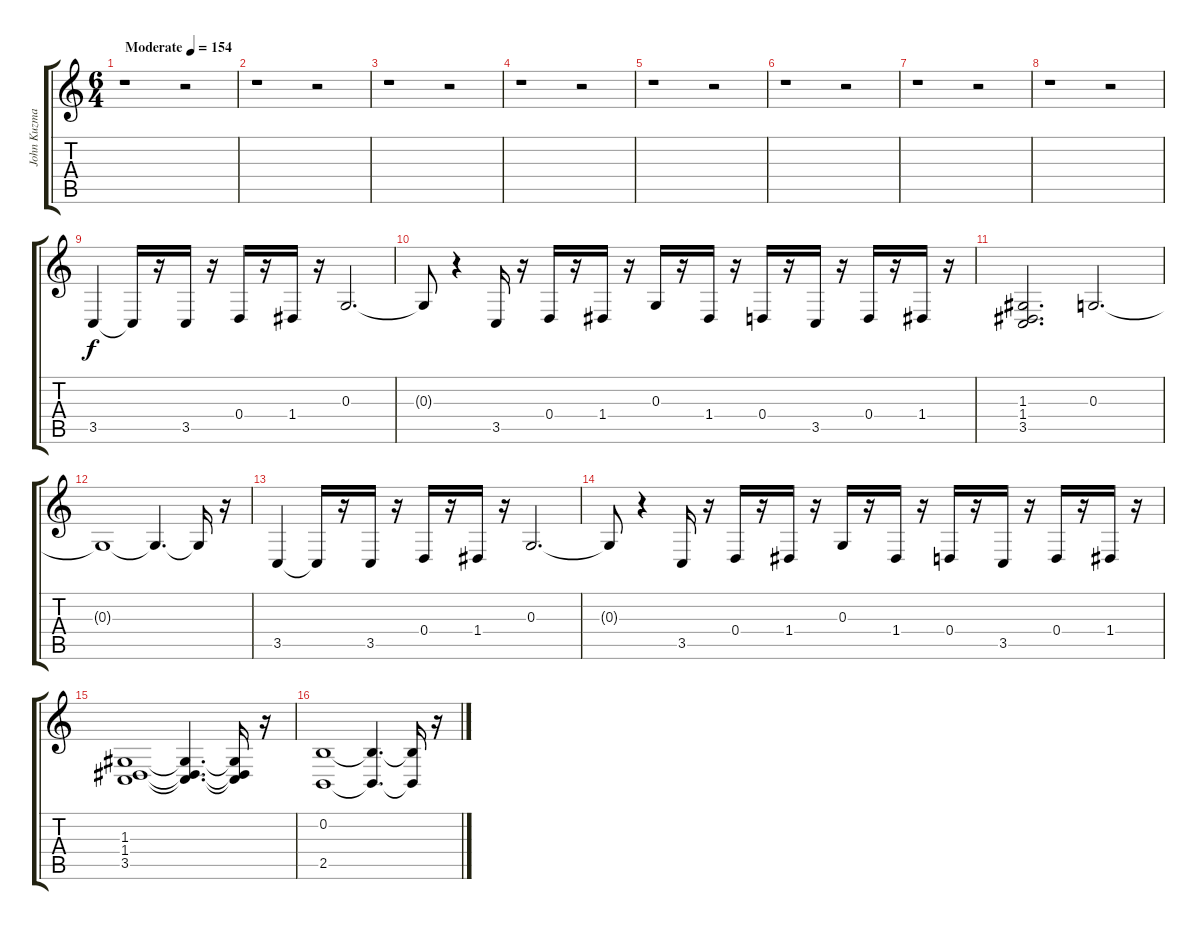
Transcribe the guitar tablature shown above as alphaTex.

\track ("John Kuzma" "John Kuzma") {instrument frenchhorn}
\staff {score tabs}
\tuning (E4 B3 G3 D3 A2 E2) {hide}
\ts (6 4)
\tempo (154 "Moderate")
\clef g2
\ks c
r.1{dy f instrument frenchhorn} r.2 |
r.1 r.2 |
r.1 r.2 |
r.1 r.2 |
r.1 r.2 |
r.1 r.2 |
r.1 r.2 |
r.1 r.2 |
3.5.4 3.5{t}.16 r.16 3.5.16 r.16 0.4.16 r.16 1.4.16 r.16 0.3.2{d} |
0.3{t}.8 r.4 3.5.16 r.16 0.4.16 r.16 1.4.16 r.16 0.3.16 r.16 1.4.16 r.16 0.4.16 r.16 3.5.16 r.16 0.4.16 r.16 1.4.16 r.16 |
(1.3 1.4 3.5).2{d} 0.3.2{d} |
0.3{t}.1 0.3{t}.4{d} 0.3{t}.16 r.16 |
3.5.4 3.5{t}.16 r.16 3.5.16 r.16 0.4.16 r.16 1.4.16 r.16 0.3.2{d} |
0.3{t}.8 r.4 3.5.16 r.16 0.4.16 r.16 1.4.16 r.16 0.3.16 r.16 1.4.16 r.16 0.4.16 r.16 3.5.16 r.16 0.4.16 r.16 1.4.16 r.16 |
(1.3 1.4 3.5).1 (1.3{t} 1.4{t} 3.5{t}).4{d} (1.3{t} 1.4{t} 3.5{t}).16 r.16 |
(0.2 2.5).1 (0.2{t} 2.5{t}).4{d} (0.2{t} 2.5{t}).16 r.16
